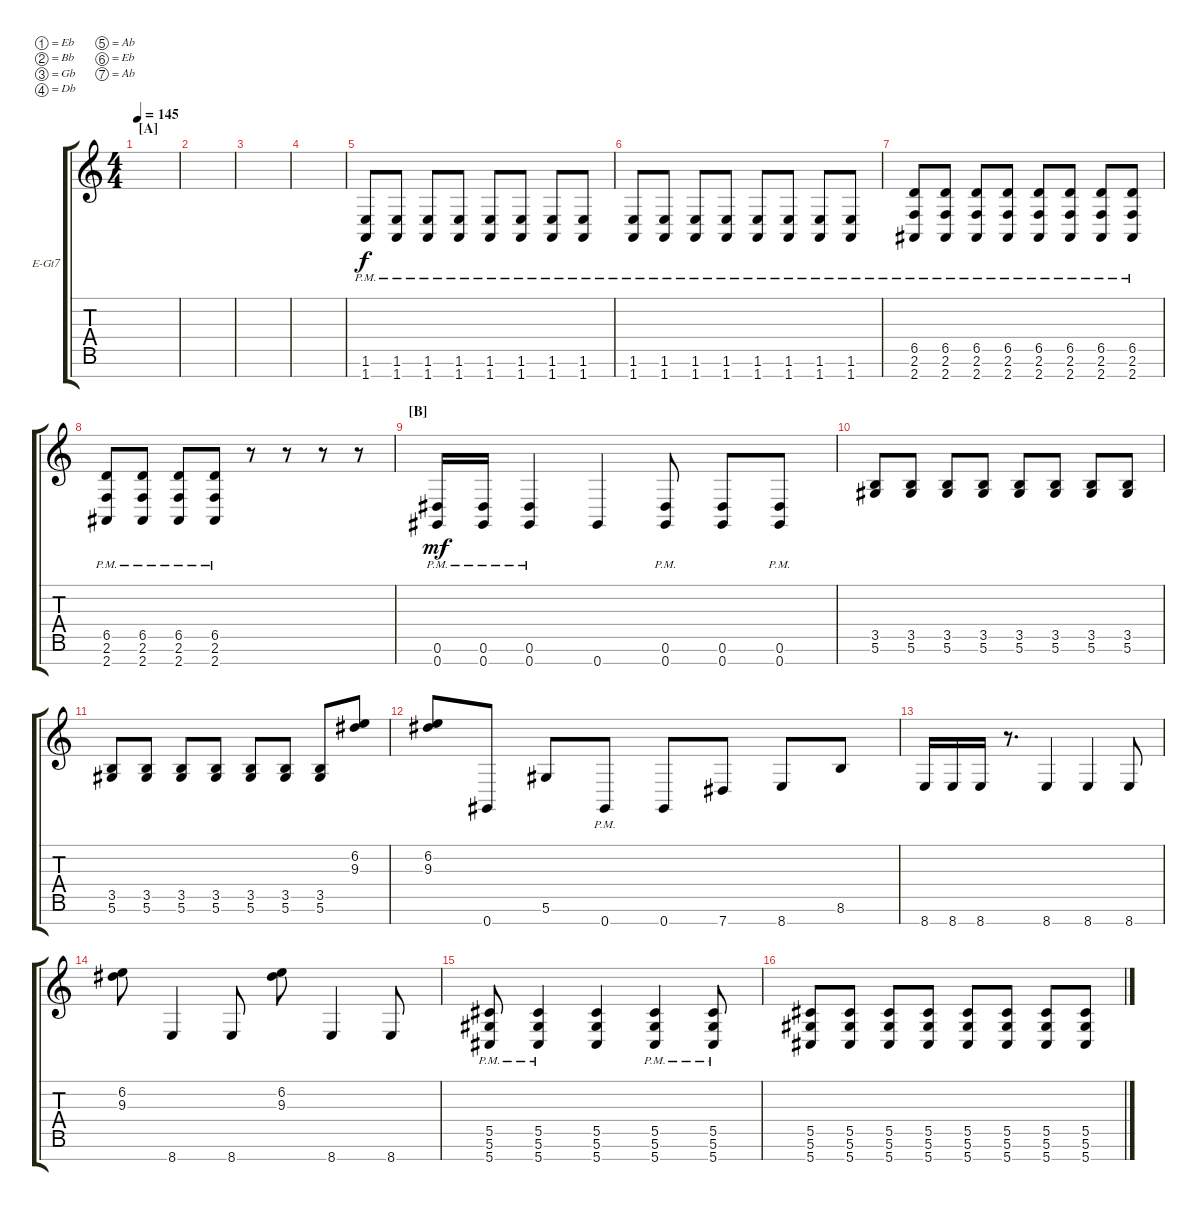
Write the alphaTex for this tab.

\defaultSystemsLayout 4
\bracketExtendMode groupsimilarinstruments
\firstSystemTrackNameOrientation horizontal
\otherSystemsTrackNameOrientation horizontal
\track ("Guitar 1" "E-Gt7") {instrument distortionguitar}
\staff {score tabs}
\tuning (Eb4 Bb3 Gb3 Db3 Ab2 Eb2 Ab1)
\ts (4 4)
\section ("A" "")
\tempo 145
\clef g2
\ks c
|
|
|
|
(1.7{pm} 1.6{pm}).8 (1.7{pm} 1.6{pm}).8 (1.7{pm} 1.6{pm}).8 (1.7{pm} 1.6{pm}).8 (1.7{pm} 1.6{pm}).8 (1.7{pm} 1.6{pm}).8 (1.7{pm} 1.6{pm}).8 (1.7{pm} 1.6{pm}).8 |
(1.7{pm} 1.6{pm}).8 (1.7{pm} 1.6{pm}).8 (1.7{pm} 1.6{pm}).8 (1.7{pm} 1.6{pm}).8 (1.7{pm} 1.6{pm}).8 (1.7{pm} 1.6{pm}).8 (1.7{pm} 1.6{pm}).8 (1.7{pm} 1.6{pm}).8 |
(2.7{pm} 2.6{pm} 6.5{pm}).8 (2.7{pm} 2.6{pm} 6.5{pm}).8 (2.7{pm} 2.6{pm} 6.5{pm}).8 (2.7{pm} 2.6{pm} 6.5{pm}).8 (2.7{pm} 2.6{pm} 6.5{pm}).8 (2.7{pm} 2.6{pm} 6.5{pm}).8 (2.7{pm} 2.6{pm} 6.5{pm}).8 (2.7{pm} 2.6{pm} 6.5{pm}).8 |
(2.7{pm} 2.6{pm} 6.5{pm}).8 (2.7{pm} 2.6{pm} 6.5{pm}).8 (2.7{pm} 2.6{pm} 6.5{pm}).8 (2.7{pm} 2.6{pm} 6.5{pm}).8 r.8 r.8 r.8 r.8 |
\section ("B" "")
(0.7{pm} 0.6{pm}).16{dy mf} (0.7{pm} 0.6{pm}).16 (0.7{pm} 0.6{pm}).4 0.7.4 (0.7{pm} 0.6{pm}).8 (0.7 0.6).8 (0.6{pm} 0.7{pm}).8 |
(5.6 3.5).8 (5.6 3.5).8 (5.6 3.5).8 (5.6 3.5).8 (3.5 5.6).8 (3.5 5.6).8 (3.5 5.6).8 (3.5 5.6).8 |
(5.6 3.5).8 (5.6 3.5).8 (5.6 3.5).8 (5.6 3.5).8 (3.5 5.6).8 (3.5 5.6).8 (5.6 3.5).8 (6.2 9.3).8 |
(9.3 6.2).8 0.7.8 5.6.8 0.7{pm}.8 0.7.8 7.7.8 8.7.8 8.6.8 |
8.7.16 8.7.16 8.7.16 r.8{d} 8.7.4 8.7.4 8.7.8 |
(9.3 6.2).8 8.7.4 8.7.8 (9.3 6.2).8 8.7.4 8.7.8 |
(5.7{pm} 5.6{pm} 5.5{pm}).8 (5.7{pm} 5.6{pm} 5.5{pm}).4 (5.7 5.6 5.5).4 (5.7{pm} 5.6{pm} 5.5{pm}).4 (5.7{pm} 5.6{pm} 5.5{pm}).8 |
(5.7 5.6 5.5).8 (5.7 5.6 5.5).8 (5.7 5.6 5.5).8 (5.7 5.6 5.5).8 (5.7 5.6 5.5).8 (5.7 5.6 5.5).8 (5.7 5.6 5.5).8 (5.7 5.6 5.5).8
